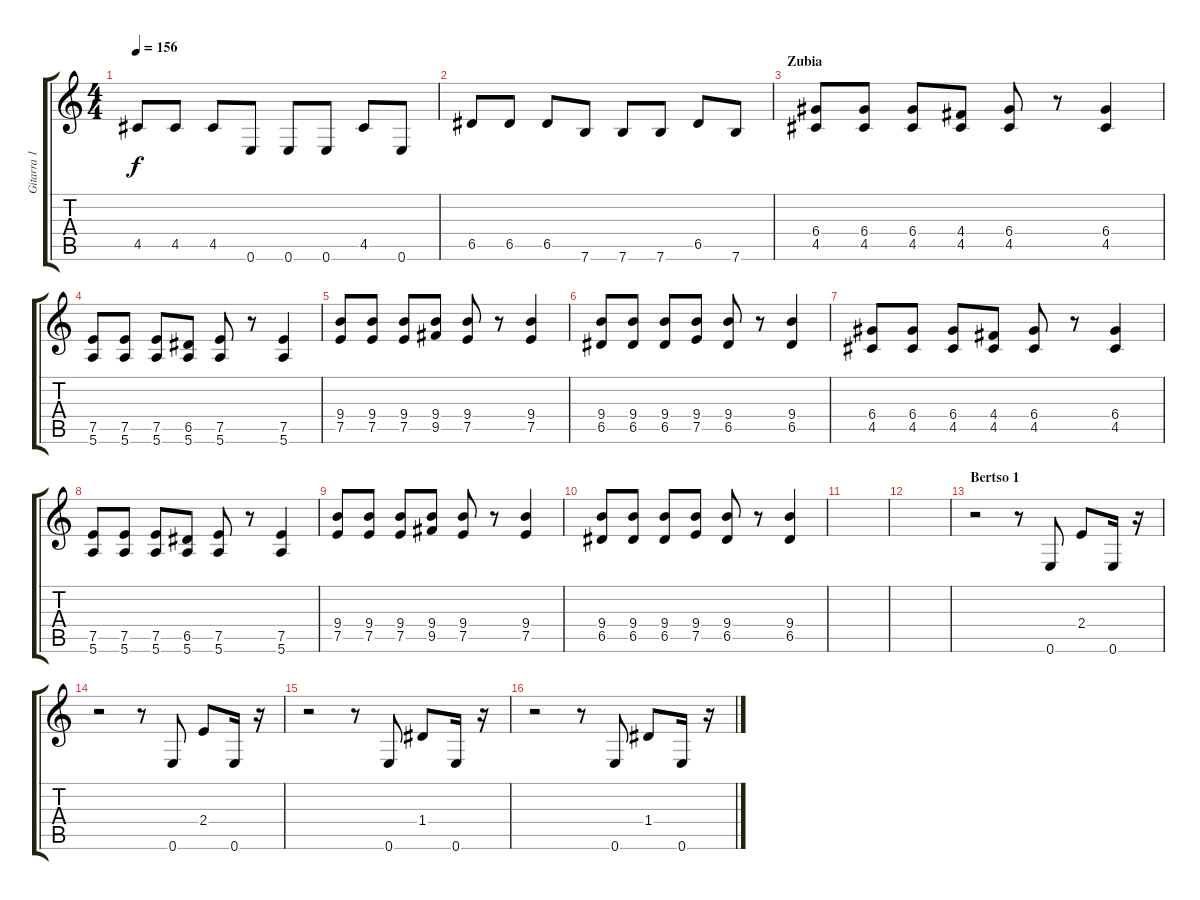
\track ("Gitarra 1" "Gitarra 1") {instrument overdrivenguitar}
\staff {score tabs}
\tuning (E4 B3 G3 D3 A2 E2) {hide}
\ts (4 4)
\tempo 156
\clef g2
\ks c
4.5.8{dy f} 4.5.8 4.5.8 0.6.8 0.6.8 0.6.8 4.5.8 0.6.8 |
6.5.8 6.5.8 6.5.8 7.6.8 7.6.8 7.6.8 6.5.8 7.6.8 |
\section ("" "Zubia")
(6.4 4.5).8 (6.4 4.5).8 (6.4 4.5).8 (4.4 4.5).8 (6.4 4.5).8 r.8 (6.4 4.5).4 |
(7.5 5.6).8 (7.5 5.6).8 (7.5 5.6).8 (6.5 5.6).8 (7.5 5.6).8 r.8 (7.5 5.6).4 |
(9.4 7.5).8 (9.4 7.5).8 (9.4 7.5).8 (9.4 9.5).8 (9.4 7.5).8 r.8 (9.4 7.5).4 |
(9.4 6.5).8 (9.4 6.5).8 (9.4 6.5).8 (9.4 7.5).8 (9.4 6.5).8 r.8 (9.4 6.5).4 |
(6.4 4.5).8 (6.4 4.5).8 (6.4 4.5).8 (4.4 4.5).8 (6.4 4.5).8 r.8 (6.4 4.5).4 |
(7.5 5.6).8 (7.5 5.6).8 (7.5 5.6).8 (6.5 5.6).8 (7.5 5.6).8 r.8 (7.5 5.6).4 |
(9.4 7.5).8 (9.4 7.5).8 (9.4 7.5).8 (9.4 9.5).8 (9.4 7.5).8 r.8 (9.4 7.5).4 |
(9.4 6.5).8 (9.4 6.5).8 (9.4 6.5).8 (9.4 7.5).8 (9.4 6.5).8 r.8 (9.4 6.5).4 |
|
|
\section ("" "Bertso 1")
r.2 r.8 0.6.8 2.4.8 0.6.16 r.16 |
r.2 r.8 0.6.8 2.4.8 0.6.16 r.16 |
r.2 r.8 0.6.8 1.4.8 0.6.16 r.16 |
r.2 r.8 0.6.8 1.4.8 0.6.16 r.16
